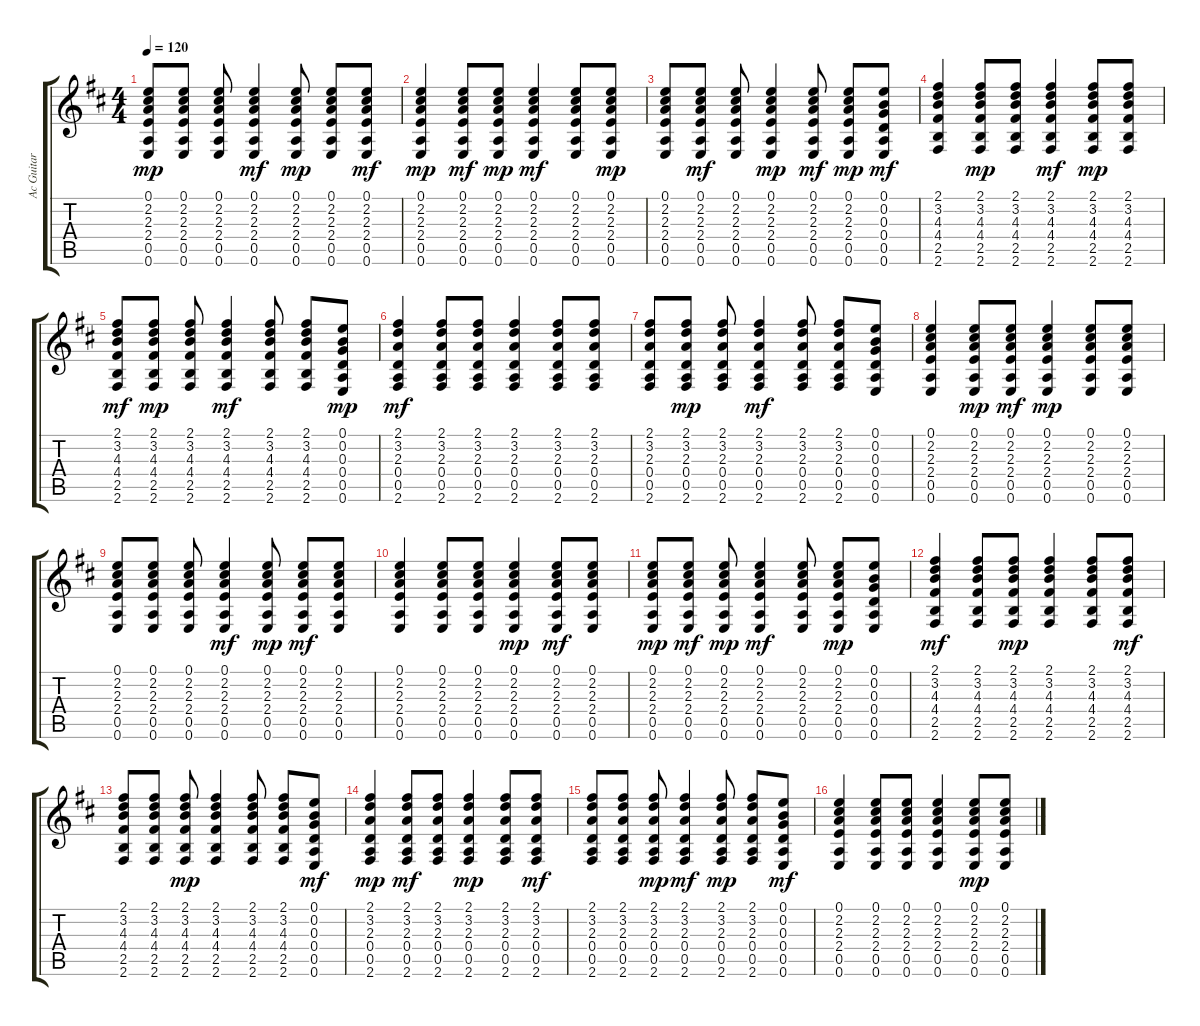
\track ("Ac Guitar" "Ac Guitar") {instrument acousticguitarsteel}
\staff {score tabs}
\tuning (E4 B3 G3 D3 A2 E2) {hide}
\ts (4 4)
\tempo 120
\clef g2
\ks d
(0.1 2.2 2.3 2.4 0.5 0.6).8{dy mp} (0.1 2.2 2.3 2.4 0.5 0.6).8 (0.1 2.2 2.3 2.4 0.5 0.6).8 (0.1 2.2 2.3 2.4 0.5 0.6).4{dy mf} (0.1 2.2 2.3 2.4 0.5 0.6).8{dy mp} (0.1 2.2 2.3 2.4 0.5 0.6).8 (0.1 2.2 2.3 2.4 0.5 0.6).8{dy mf} |
(0.1 2.2 2.3 2.4 0.5 0.6).4{dy mp} (0.1 2.2 2.3 2.4 0.5 0.6).8{dy mf} (0.1 2.2 2.3 2.4 0.5 0.6).8{dy mp} (0.1 2.2 2.3 2.4 0.5 0.6).4{dy mf} (0.1 2.2 2.3 2.4 0.5 0.6).8 (0.1 2.2 2.3 2.4 0.5 0.6).8{dy mp} |
(0.1 2.2 2.3 2.4 0.5 0.6).8 (0.1 2.2 2.3 2.4 0.5 0.6).8{dy mf} (0.1 2.2 2.3 2.4 0.5 0.6).8 (0.1 2.2 2.3 2.4 0.5 0.6).4{dy mp} (0.1 2.2 2.3 2.4 0.5 0.6).8{dy mf} (0.1 2.2 2.3 2.4 0.5 0.6).8{dy mp} (0.1 0.2 0.3 0.4 0.5 0.6).8{dy mf} |
(2.1 3.2 4.3 4.4 2.5 2.6).4 (2.1 3.2 4.3 4.4 2.5 2.6).8{dy mp} (2.1 3.2 4.3 4.4 2.5 2.6).8 (2.1 3.2 4.3 4.4 2.5 2.6).4{dy mf} (2.1 3.2 4.3 4.4 2.5 2.6).8{dy mp} (2.1 3.2 4.3 4.4 2.5 2.6).8 |
(2.1 3.2 4.3 4.4 2.5 2.6).8{dy mf} (2.1 3.2 4.3 4.4 2.5 2.6).8{dy mp} (2.1 3.2 4.3 4.4 2.5 2.6).8 (2.1 3.2 4.3 4.4 2.5 2.6).4{dy mf} (2.1 3.2 4.3 4.4 2.5 2.6).8 (2.1 3.2 4.3 4.4 2.5 2.6).8 (0.1 0.2 0.3 0.4 0.5 0.6).8{dy mp} |
(2.1 3.2 2.3 0.4 0.5 2.6).4{dy mf} (2.1 3.2 2.3 0.4 0.5 2.6).8 (2.1 3.2 2.3 0.4 0.5 2.6).8 (2.1 3.2 2.3 0.4 0.5 2.6).4 (2.1 3.2 2.3 0.4 0.5 2.6).8 (2.1 3.2 2.3 0.4 0.5 2.6).8 |
(2.1 3.2 2.3 0.4 0.5 2.6).8 (2.1 3.2 2.3 0.4 0.5 2.6).8{dy mp} (2.1 3.2 2.3 0.4 0.5 2.6).8 (2.1 3.2 2.3 0.4 0.5 2.6).4{dy mf} (2.1 3.2 2.3 0.4 0.5 2.6).8 (2.1 3.2 2.3 0.4 0.5 2.6).8 (0.1 0.2 0.3 0.4 0.5 0.6).8 |
(0.1 2.2 2.3 2.4 0.5 0.6).4 (0.1 2.2 2.3 2.4 0.5 0.6).8{dy mp} (0.1 2.2 2.3 2.4 0.5 0.6).8{dy mf} (0.1 2.2 2.3 2.4 0.5 0.6).4{dy mp} (0.1 2.2 2.3 2.4 0.5 0.6).8 (0.1 2.2 2.3 2.4 0.5 0.6).8 |
(0.1 2.2 2.3 2.4 0.5 0.6).8 (0.1 2.2 2.3 2.4 0.5 0.6).8 (0.1 2.2 2.3 2.4 0.5 0.6).8 (0.1 2.2 2.3 2.4 0.5 0.6).4{dy mf} (0.1 2.2 2.3 2.4 0.5 0.6).8{dy mp} (0.1 2.2 2.3 2.4 0.5 0.6).8{dy mf} (0.1 2.2 2.3 2.4 0.5 0.6).8 |
(0.1 2.2 2.3 2.4 0.5 0.6).4 (0.1 2.2 2.3 2.4 0.5 0.6).8 (0.1 2.2 2.3 2.4 0.5 0.6).8 (0.1 2.2 2.3 2.4 0.5 0.6).4{dy mp} (0.1 2.2 2.3 2.4 0.5 0.6).8{dy mf} (0.1 2.2 2.3 2.4 0.5 0.6).8 |
(0.1 2.2 2.3 2.4 0.5 0.6).8{dy mp} (0.1 2.2 2.3 2.4 0.5 0.6).8{dy mf} (0.1 2.2 2.3 2.4 0.5 0.6).8{dy mp} (0.1 2.2 2.3 2.4 0.5 0.6).4{dy mf} (0.1 2.2 2.3 2.4 0.5 0.6).8 (0.1 2.2 2.3 2.4 0.5 0.6).8{dy mp} (0.1 0.2 0.3 0.4 0.5 0.6).8 |
(2.1 3.2 4.3 4.4 2.5 2.6).4{dy mf} (2.1 3.2 4.3 4.4 2.5 2.6).8 (2.1 3.2 4.3 4.4 2.5 2.6).8{dy mp} (2.1 3.2 4.3 4.4 2.5 2.6).4 (2.1 3.2 4.3 4.4 2.5 2.6).8 (2.1 3.2 4.3 4.4 2.5 2.6).8{dy mf} |
(2.1 3.2 4.3 4.4 2.5 2.6).8 (2.1 3.2 4.3 4.4 2.5 2.6).8 (2.1 3.2 4.3 4.4 2.5 2.6).8{dy mp} (2.1 3.2 4.3 4.4 2.5 2.6).4 (2.1 3.2 4.3 4.4 2.5 2.6).8 (2.1 3.2 4.3 4.4 2.5 2.6).8 (0.1 0.2 0.3 0.4 0.5 0.6).8{dy mf} |
(2.1 3.2 2.3 0.4 0.5 2.6).4{dy mp} (2.1 3.2 2.3 0.4 0.5 2.6).8{dy mf} (2.1 3.2 2.3 0.4 0.5 2.6).8 (2.1 3.2 2.3 0.4 0.5 2.6).4{dy mp} (2.1 3.2 2.3 0.4 0.5 2.6).8 (2.1 3.2 2.3 0.4 0.5 2.6).8{dy mf} |
(2.1 3.2 2.3 0.4 0.5 2.6).8 (2.1 3.2 2.3 0.4 0.5 2.6).8 (2.1 3.2 2.3 0.4 0.5 2.6).8{dy mp} (2.1 3.2 2.3 0.4 0.5 2.6).4{dy mf} (2.1 3.2 2.3 0.4 0.5 2.6).8{dy mp} (2.1 3.2 2.3 0.4 0.5 2.6).8 (0.1 0.2 0.3 0.4 0.5 0.6).8{dy mf} |
(0.1 2.2 2.3 2.4 0.5 0.6).4 (0.1 2.2 2.3 2.4 0.5 0.6).8 (0.1 2.2 2.3 2.4 0.5 0.6).8 (0.1 2.2 2.3 2.4 0.5 0.6).4 (0.1 2.2 2.3 2.4 0.5 0.6).8{dy mp} (0.1 2.2 2.3 2.4 0.5 0.6).8
